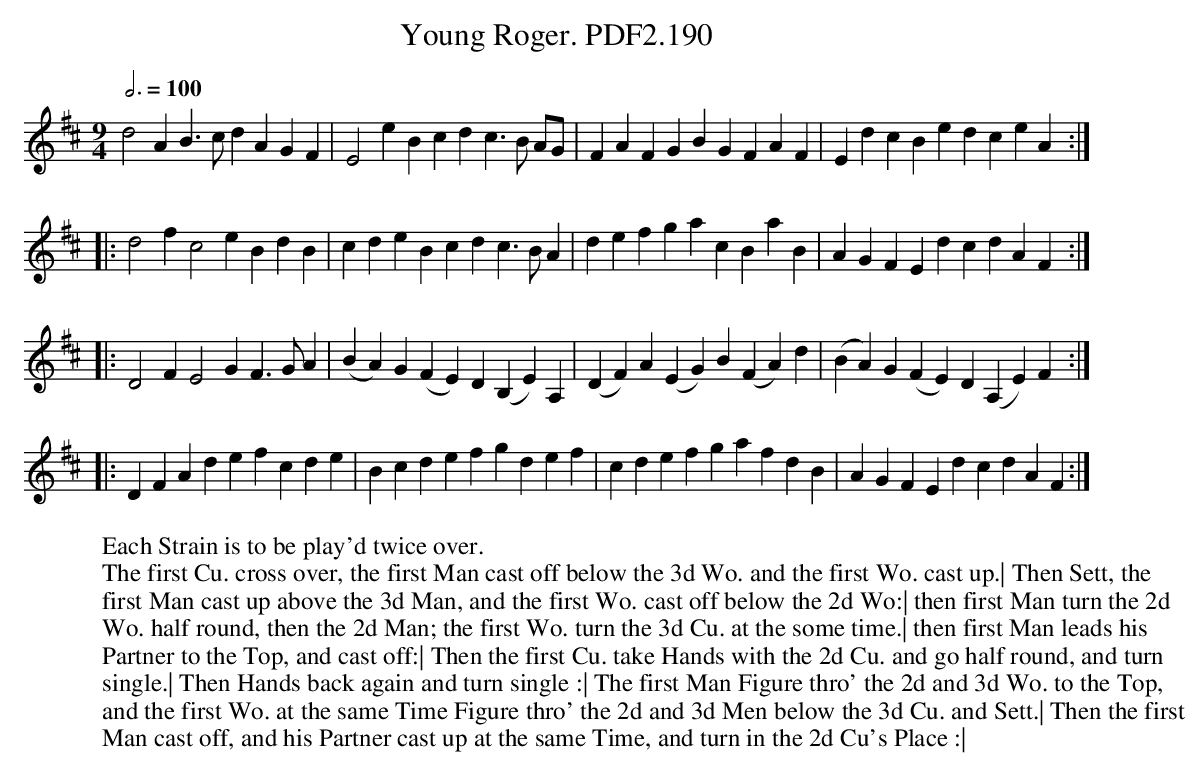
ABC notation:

X:1
T:Young Roger. PDF2.190
M:9/4
L:1/4
Q:3/4=100
K:D
d2AB>cdAGF|E2eBcdc>B A/G/|FAFGBGFAF|EdcBedceA:|
|:d2fc2eBdB|cdeBcdc>BA|defgacBaB|AGFEdcdAF:|
|:D2FE2GF>GA|(BA)G(FE)D(B,E)A,|(DF)A(EG)B(FA)d|(BA)G(FE)D(A,E)F:|
|:DFAdefcde|Bcdefgdef|cdefgafdB|AGFEdcdAF:|
W:Each Strain is to be play'd twice over.
W:The first Cu. cross over, the first Man cast off below the 3d Wo. and the first Wo. cast up.| Then Sett, the
W:first Man cast up above the 3d Man, and the first Wo. cast off below the 2d Wo:| then first Man turn the 2d
W:Wo. half round, then the 2d Man; the first Wo. turn the 3d Cu. at the some time.| then first Man leads his
W:Partner to the Top, and cast off:| Then the first Cu. take Hands with the 2d Cu. and go half round, and turn
W:single.| Then Hands back again and turn single :| The first Man Figure thro' the 2d and 3d Wo. to the Top,
W:and the first Wo. at the same Time Figure thro' the 2d and 3d Men below the 3d Cu. and Sett.| Then the first
W:Man cast off, and his Partner cast up at the same Time, and turn in the 2d Cu's Place :|
